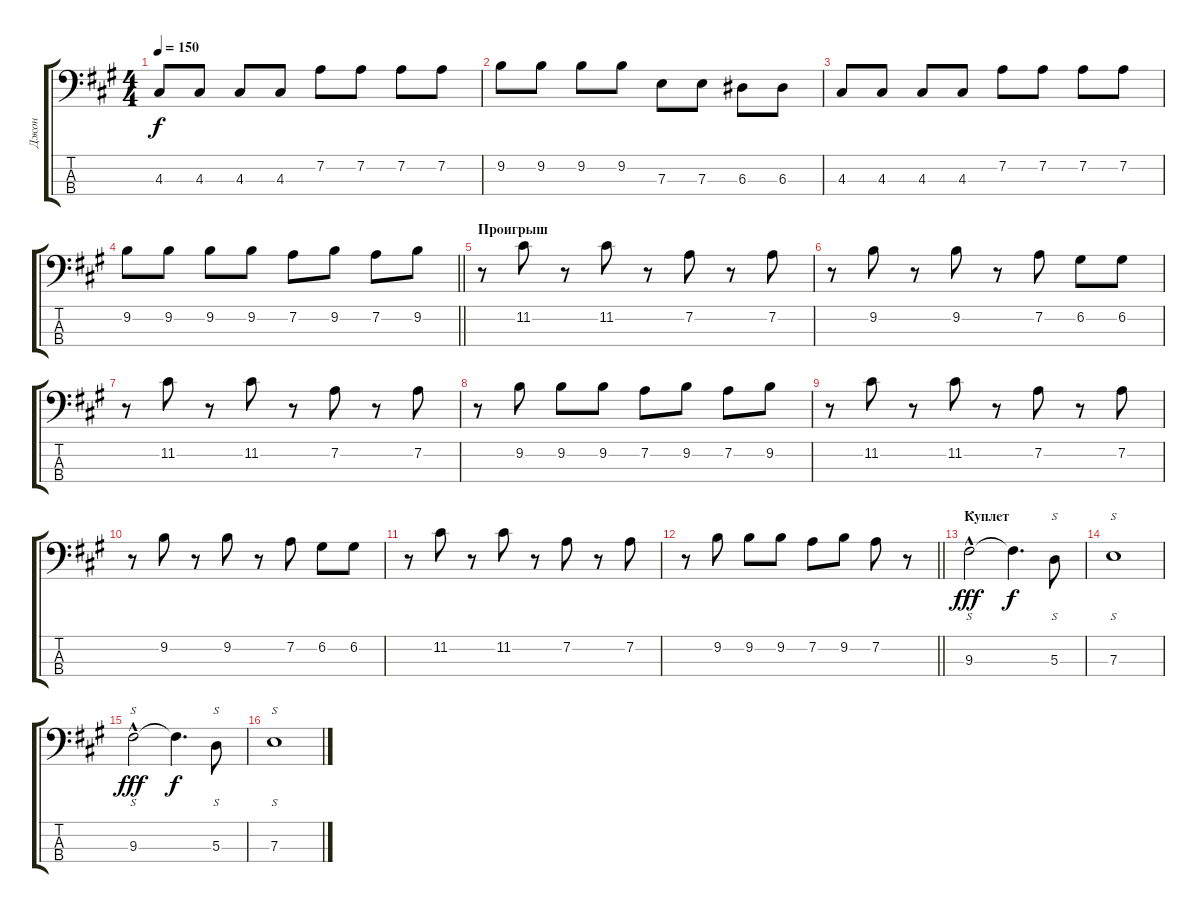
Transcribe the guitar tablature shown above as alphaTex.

\track ("Джон" "Джон") {instrument electricbasspick}
\staff {score tabs}
\tuning (G2 D2 A1 E1) {hide}
\ts (4 4)
\tempo 150
\clef f4
\ks f#minor
4.3.8{dy f} 4.3.8 4.3.8 4.3.8 7.2.8 7.2.8 7.2.8 7.2.8 |
9.2.8 9.2.8 9.2.8 9.2.8 7.3.8 7.3.8 6.3.8 6.3.8 |
4.3.8 4.3.8 4.3.8 4.3.8 7.2.8 7.2.8 7.2.8 7.2.8 |
\barLineRight lightlight
9.2.8 9.2.8 9.2.8 9.2.8 7.2.8 9.2.8 7.2.8 9.2.8 |
\section ("" "Проигрыш")
r.8 11.2.8 r.8 11.2.8 r.8 7.2.8 r.8 7.2.8 |
r.8 9.2.8 r.8 9.2.8 r.8 7.2.8 6.2.8 6.2.8 |
r.8 11.2.8 r.8 11.2.8 r.8 7.2.8 r.8 7.2.8 |
r.8 9.2.8 9.2.8 9.2.8 7.2.8 9.2.8 7.2.8 9.2.8 |
r.8 11.2.8 r.8 11.2.8 r.8 7.2.8 r.8 7.2.8 |
r.8 9.2.8 r.8 9.2.8 r.8 7.2.8 6.2.8 6.2.8 |
r.8 11.2.8 r.8 11.2.8 r.8 7.2.8 r.8 7.2.8 |
\barLineRight lightlight
r.8 9.2.8 9.2.8 9.2.8 7.2.8 9.2.8 7.2.8 r.8 |
\section ("" "Куплет")
9.3{hac}.2{s dy fff instrument slapbass1} 9.3{t}.4{d dy f} 5.3.8{s} |
7.3.1{s} |
9.3{hac}.2{s dy fff} 9.3{t}.4{d dy f} 5.3.8{s} |
7.3.1{s}
